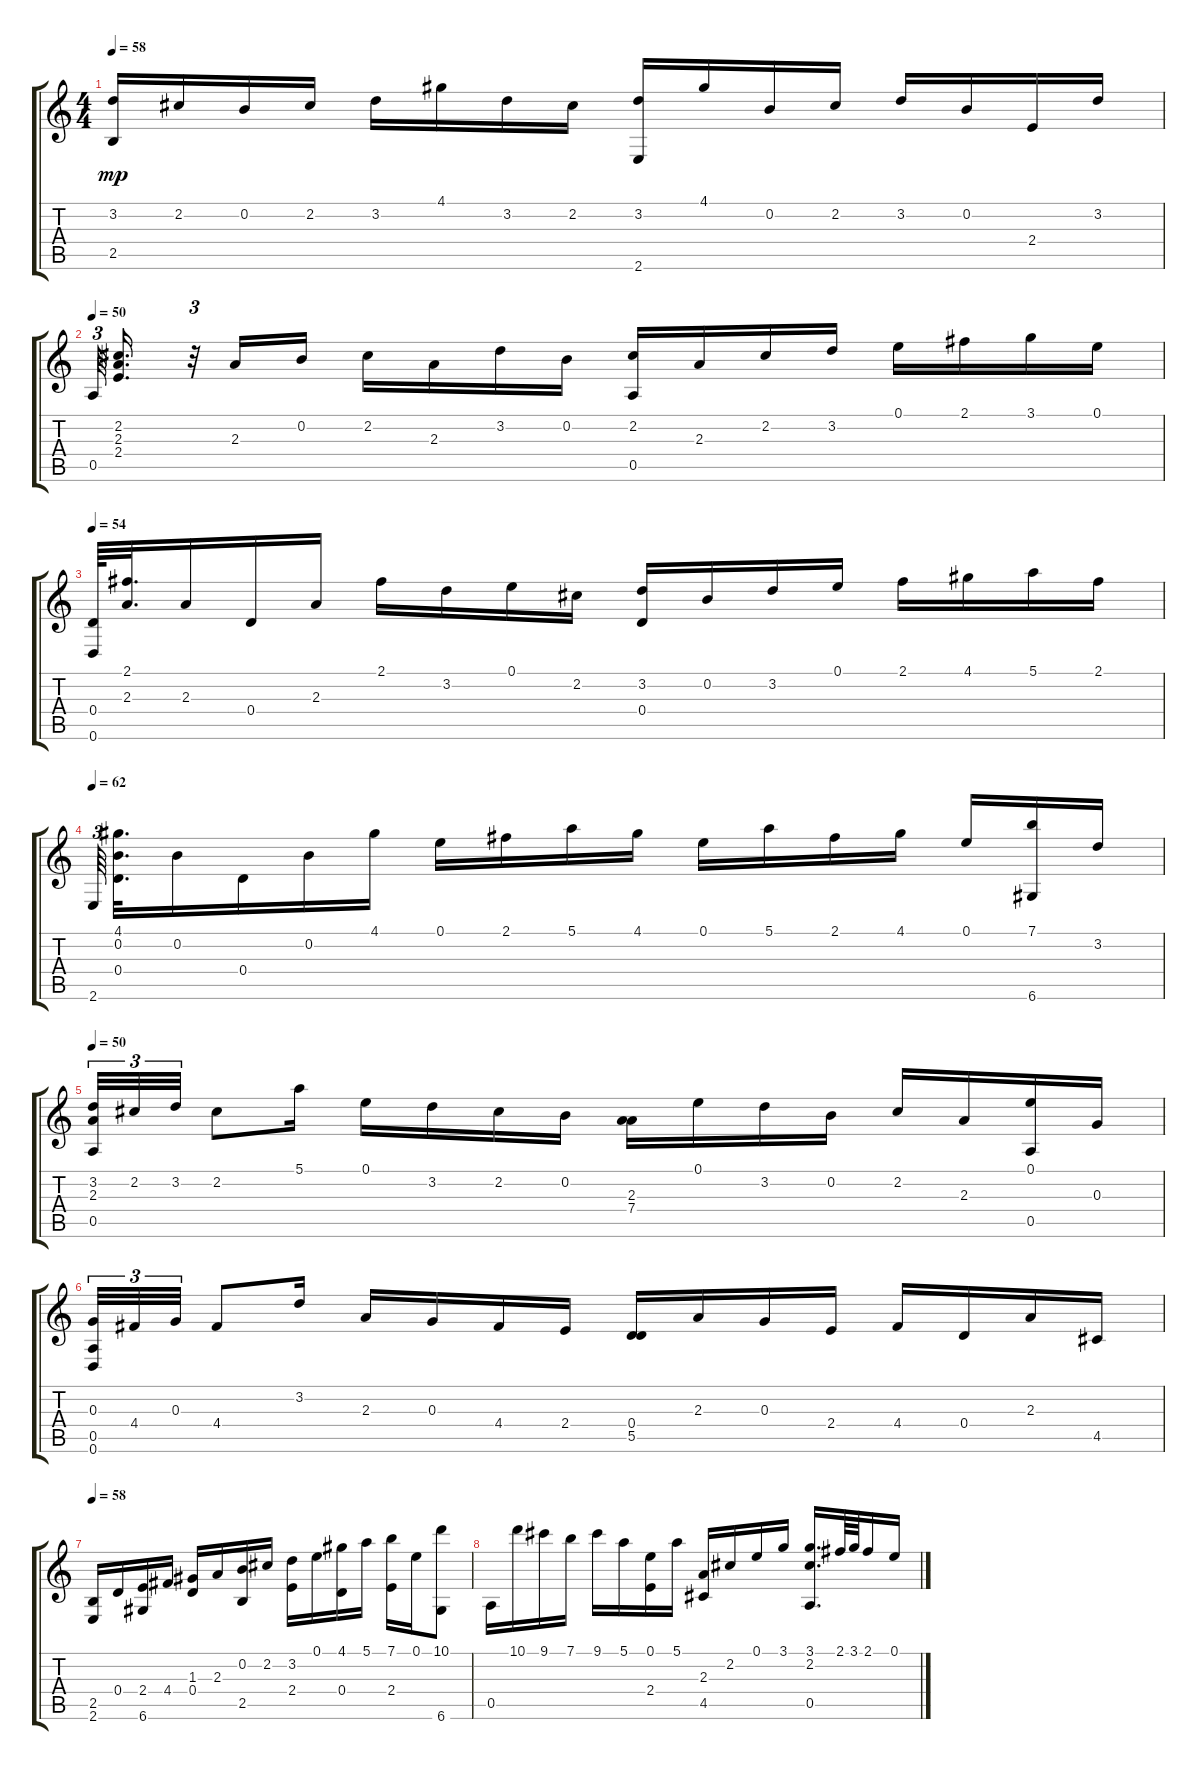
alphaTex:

\track "" {instrument acousticguitarnylon}
\staff {score tabs}
\tuning (E4 B3 G3 D3 A2 D2) {hide}
\ts (4 4)
\tempo 58
\clef g2
\ks c
(3.2 2.5).16{dy mp} 2.2.16 0.2.16 2.2.16 3.2.16 4.1.16 3.2.16 2.2.16 (3.2 2.6).16 4.1.16 0.2.16 2.2.16 3.2.16 0.2.16 2.4.16 3.2.16 |
\tempo 50
0.5.64{tu (3 2)} (2.2 2.3 2.4).16{d} r.32{tu (3 2)} 2.3.16 0.2.16 2.2.16 2.3.16 3.2.16 0.2.16 (2.2 0.5).16 2.3.16 2.2.16 3.2.16 0.1.16 2.1.16 3.1.16 0.1.16 |
\tempo 54
(0.4 0.6).64 (2.1 2.3).32{d} 2.3.16 0.4.16 2.3.16 2.1.16 3.2.16 0.1.16 2.2.16 (3.2 0.4).16 0.2.16 3.2.16 0.1.16 2.1.16 4.1.16 5.1.16 2.1.16 |
\tempo 62
2.6.64{tu (3 2)} (4.1 0.2 0.4).32{d} 0.2.16 0.4.16 0.2.16 4.1.16 0.1.16 2.1.16 5.1.16 4.1.16 0.1.16 5.1.16 2.1.16 4.1.16 0.1.16 (7.1 6.6).16 3.2.16 |
\tempo 50
(3.2 2.3 0.5).32{tu (3 2)} 2.2.32{tu (3 2)} 3.2.32{tu (3 2)} 2.2.8 5.1.16 0.1.16 3.2.16 2.2.16 0.2.16 (2.3 7.4).16 0.1.16 3.2.16 0.2.16 2.2.16 2.3.16 (0.1 0.5).16 0.3.16 |
(0.3 0.5 0.6).32{tu (3 2)} 4.4.32{tu (3 2)} 0.3.32{tu (3 2)} 4.4.8 3.2.16 2.3.16 0.3.16 4.4.16 2.4.16 (0.4 5.5).16 2.3.16 0.3.16 2.4.16 4.4.16 0.4.16 2.3.16 4.5.16 |
\tempo 58
(2.5 2.6).16 0.4.16 (2.4 6.6).16 4.4.16 (1.3 0.4).16 2.3.16 (0.2 2.5).16 2.2.16 (3.2 2.4).16 0.1.16 (4.1 0.4).16 5.1.16 (7.1 2.4).16 0.1.16 (10.1 6.6).8 |
0.5.16 10.1.16 9.1.16 7.1.16 9.1.16 5.1.16 (0.1 2.4).16 5.1.16 (2.3 4.5).16 2.2.16 0.1.16 3.1.16 (3.1 2.2 0.5).16{d} 2.1.64 3.1.64 2.1.16 0.1.16
